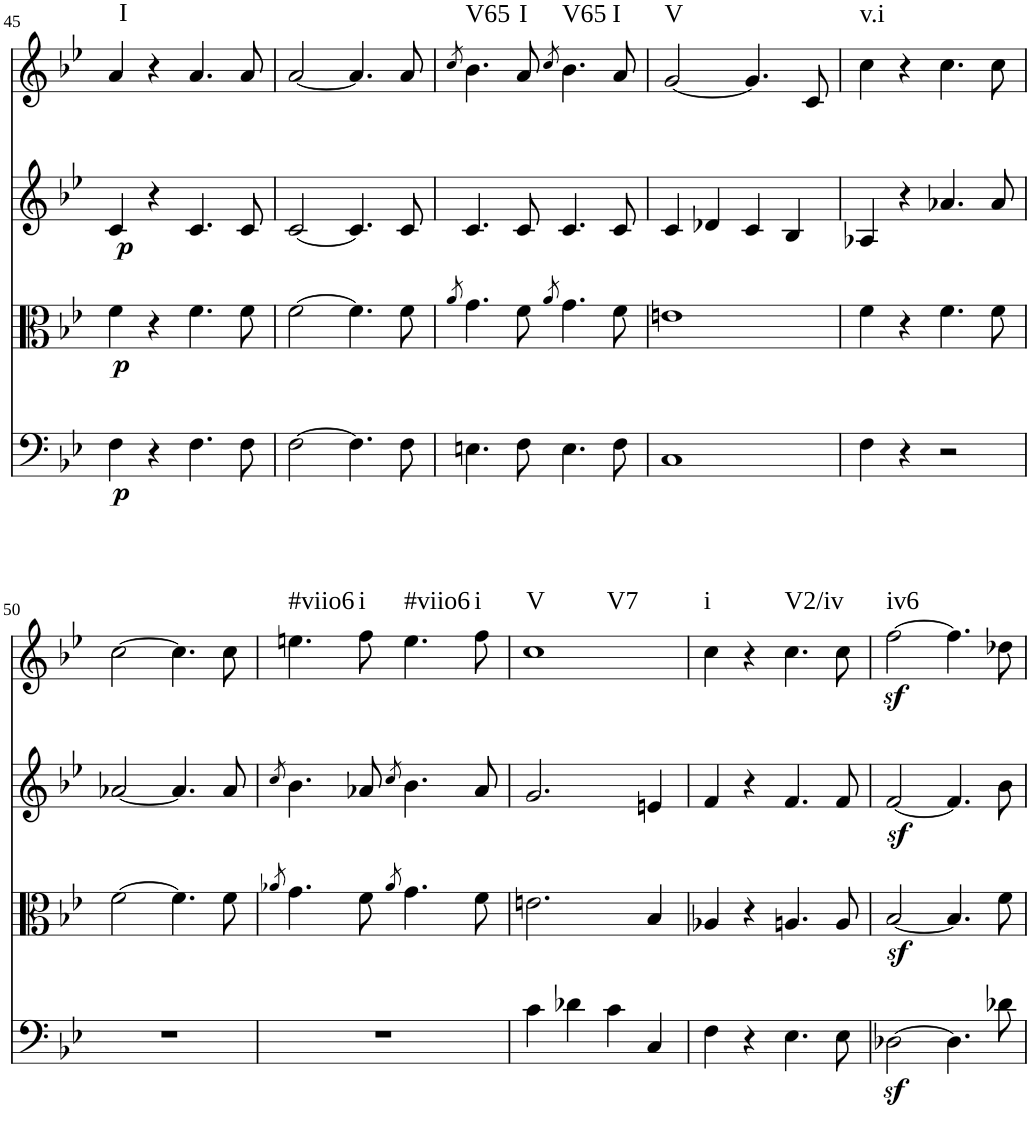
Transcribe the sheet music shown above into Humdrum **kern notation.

**kern	**dynam	**kern	**dynam	**kern	**dynam	**kern	**dynam	**harte
*part4	*part4	*part3	*part3	*part2	*part2	*part1	*part1	*part1
*staff4	*staff4	*staff3	*staff3	*staff2	*staff2	*staff1	*staff1	*
*I"Violoncello	*	*I"Viola	*	*I"Violin II	*	*I"Violin I	*	*
*I'Vc	*	*I'Vla	*	*I'Vln	*	*I'Vln	*	*
!!LO:PB:g=z
*clefF4	*	*clefC3	*	*clefG2	*	*clefG2	*	*
*k[b-e-]	*	*k[b-e-]	*	*k[b-e-]	*	*k[b-e-]	*	*
*B-:	*	*B-:	*	*B-:	*	*B-:	*	*
*M2/2	*	*M2/2	*	*M2/2	*	*M2/2	*	*
=45	=45	=45	=45	=45	=45	=45	=45	=45
!	!LO:DY:b	!	!LO:DY:b	!	!LO:DY:b	!	!	!LO:H:kt=I
4F\	p	4f\	p	4c/	p	4a/	.	N
4r	.	4r	.	4r	.	4r	.	.
4.F\	.	4.f\	.	4.c/	.	4.a/	.	.
8F\	.	8f\	.	8c/	.	8a/	.	.
=46	=46	=46	=46	=46	=46	=46	=46	=46
[2F\	.	[2f\	.	[2c/	.	[2a/	.	.
4.F\]	.	4.f\]	.	4.c/]	.	4.a/]	.	.
8F\	.	8f\	.	8c/	.	8a/	.	.
=47	=47	=47	=47	=47	=47	=47	=47	=47
.	.	8qa/	.	.	.	8qcc/	.	.
!	!	!	!	!	!	!	!	!LO:H:kt=V65
4.En\	.	4.g\	.	4.c/	.	4.b-\	.	N
!	!	!	!	!	!	!	!	!LO:H:kt=I
8F\	.	8f\	.	8c/	.	8a/	.	N
.	.	8qa/	.	.	.	8qcc/	.	.
!	!	!	!	!	!	!	!	!LO:H:kt=V65
4.E\	.	4.g\	.	4.c/	.	4.b-\	.	N
!	!	!	!	!	!	!	!	!LO:H:kt=I
8F\	.	8f\	.	8c/	.	8a/	.	N
=48	=48	=48	=48	=48	=48	=48	=48	=48
!	!	!	!	!	!	!	!	!LO:H:kt=V
1C	.	1en	.	4c/	.	[2g/	.	N
.	.	.	.	4d-X/	.	.	.	.
.	.	.	.	4c/	.	4.g/]	.	.
.	.	.	.	4B-/	.	.	.	.
.	.	.	.	.	.	8c/	.	.
=49	=49	=49	=49	=49	=49	=49	=49	=49
!	!	!	!	!	!	!	!	!LO:H:kt=v.i
4F\	.	4f\	.	4A-X/	.	4cc\	.	N
4r	.	4r	.	4r	.	4r	.	.
2r	.	4.f\	.	4.a-X/	.	4.cc\	.	.
.	.	8f\	.	8a-/	.	8cc\	.	.
!!LO:LB:g=z
=50	=50	=50	=50	=50	=50	=50	=50	=50
1r	.	[2f\	.	[2a-X/	.	[2cc\	.	.
.	.	4.f\]	.	4.a-/]	.	4.cc\]	.	.
.	.	8f\	.	8a-/	.	8cc\	.	.
=51	=51	=51	=51	=51	=51	=51	=51	=51
.	.	8qa-X/	.	8qcc/	.	.	.	.
!	!	!	!	!	!	!	!	!LO:H:kt=#viio6
1r	.	4.g\	.	4.b-\	.	4.een\	.	N
!	!	!	!	!	!	!	!	!LO:H:kt=i
.	.	8f\	.	8a-X/	.	8ff\	.	N
.	.	8qa-/	.	8qcc/	.	.	.	.
!	!	!	!	!	!	!	!	!LO:H:kt=#viio6
.	.	4.g\	.	4.b-\	.	4.ee\	.	N
!	!	!	!	!	!	!	!	!LO:H:kt=i
.	.	8f\	.	8a-/	.	8ff\	.	N
=52	=52	=52	=52	=52	=52	=52	=52	=52
!	!	!	!	!	!	!	!	!LO:H:n=1:kt=V
!	!	!	!	!	!	!	!	!LO:H:n=2:kt=V7
4c\	.	2.en\	.	2.g/	.	1cc	.	N N
4d-X\	.	.	.	.	.	.	.	.
4c\	.	.	.	.	.	.	.	.
4C/	.	4B-/	.	4en/	.	.	.	.
=53	=53	=53	=53	=53	=53	=53	=53	=53
!	!	!	!	!	!	!	!	!LO:H:kt=i
4F\	.	4A-X/	.	4f/	.	4cc\	.	N
4r	.	4r	.	4r	.	4r	.	.
!	!	!	!	!	!	!	!	!LO:H:kt=V2/iv
4.E-\	.	4.An/	.	4.f/	.	4.cc\	.	N
8E-\	.	8A/	.	8f/	.	8cc\	.	.
=54	=54	=54	=54	=54	=54	=54	=54	=54
!	!	!	!	!	!	!	!LO:DY:b	!LO:H:kt=iv6
[2D-Xz<\	.	[2B-z</	.	[2fz</	.	[2ff\	sf	N
4.D-\]	.	4.B-/]	.	4.f/]	.	4.ff\]	.	.
8d-X\	.	8f\	.	8b-\	.	8dd-X\	.	.
=	=	=	=	=	=	=	=	=
*-	*-	*-	*-	*-	*-	*-	*-	*-
